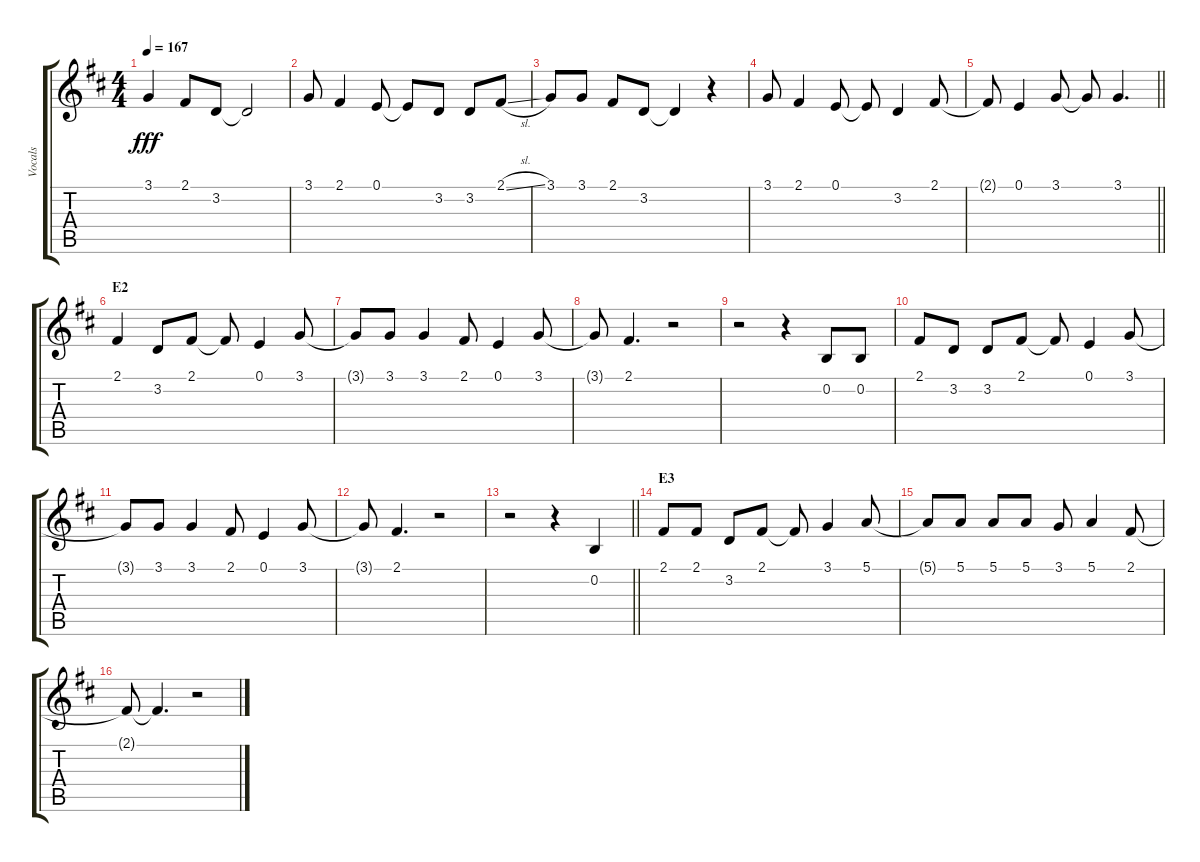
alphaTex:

\track ("Vocals" "Vocals") {instrument voiceoohs}
\staff {score tabs}
\tuning (E4 B3 G3 D3 A2 E2) {hide}
\ts (4 4)
\tempo 167
\clef g2
\ks d
3.1{t}.4{dy fff} 2.1.8 3.2.8 3.2{t}.2 |
3.1.8 2.1.4 0.1.8 0.1{t}.8 3.2.8 3.2.8 2.1{sl}.8 |
3.1.8 3.1.8 2.1.8 3.2.8 3.2{t}.4 r.4 |
3.1.8 2.1.4 0.1.8 0.1{t}.8 3.2.4 2.1.8 |
\barLineRight lightlight
2.1{t}.8 0.1.4 3.1.8 3.1{t}.8 3.1.4{d} |
\section ("" "E2")
2.1.4 3.2.8 2.1.8 2.1{t}.8 0.1.4 3.1.8 |
3.1{t}.8 3.1.8 3.1.4 2.1.8 0.1.4 3.1.8 |
3.1{t}.8 2.1.4{d} r.2 |
r.2 r.4 0.2.8 0.2.8 |
2.1.8 3.2.8 3.2.8 2.1.8 2.1{t}.8 0.1.4 3.1.8 |
3.1{t}.8 3.1.8 3.1.4 2.1.8 0.1.4 3.1.8 |
3.1{t}.8 2.1.4{d} r.2 |
\barLineRight lightlight
r.2 r.4 0.2.4 |
\section ("" "E3")
2.1.8 2.1.8 3.2.8 2.1.8 2.1{t}.8 3.1.4 5.1.8 |
5.1{t}.8 5.1.8 5.1.8 5.1.8 3.1.8 5.1.4 2.1.8 |
2.1{t}.8 2.1{t}.4{d} r.2
